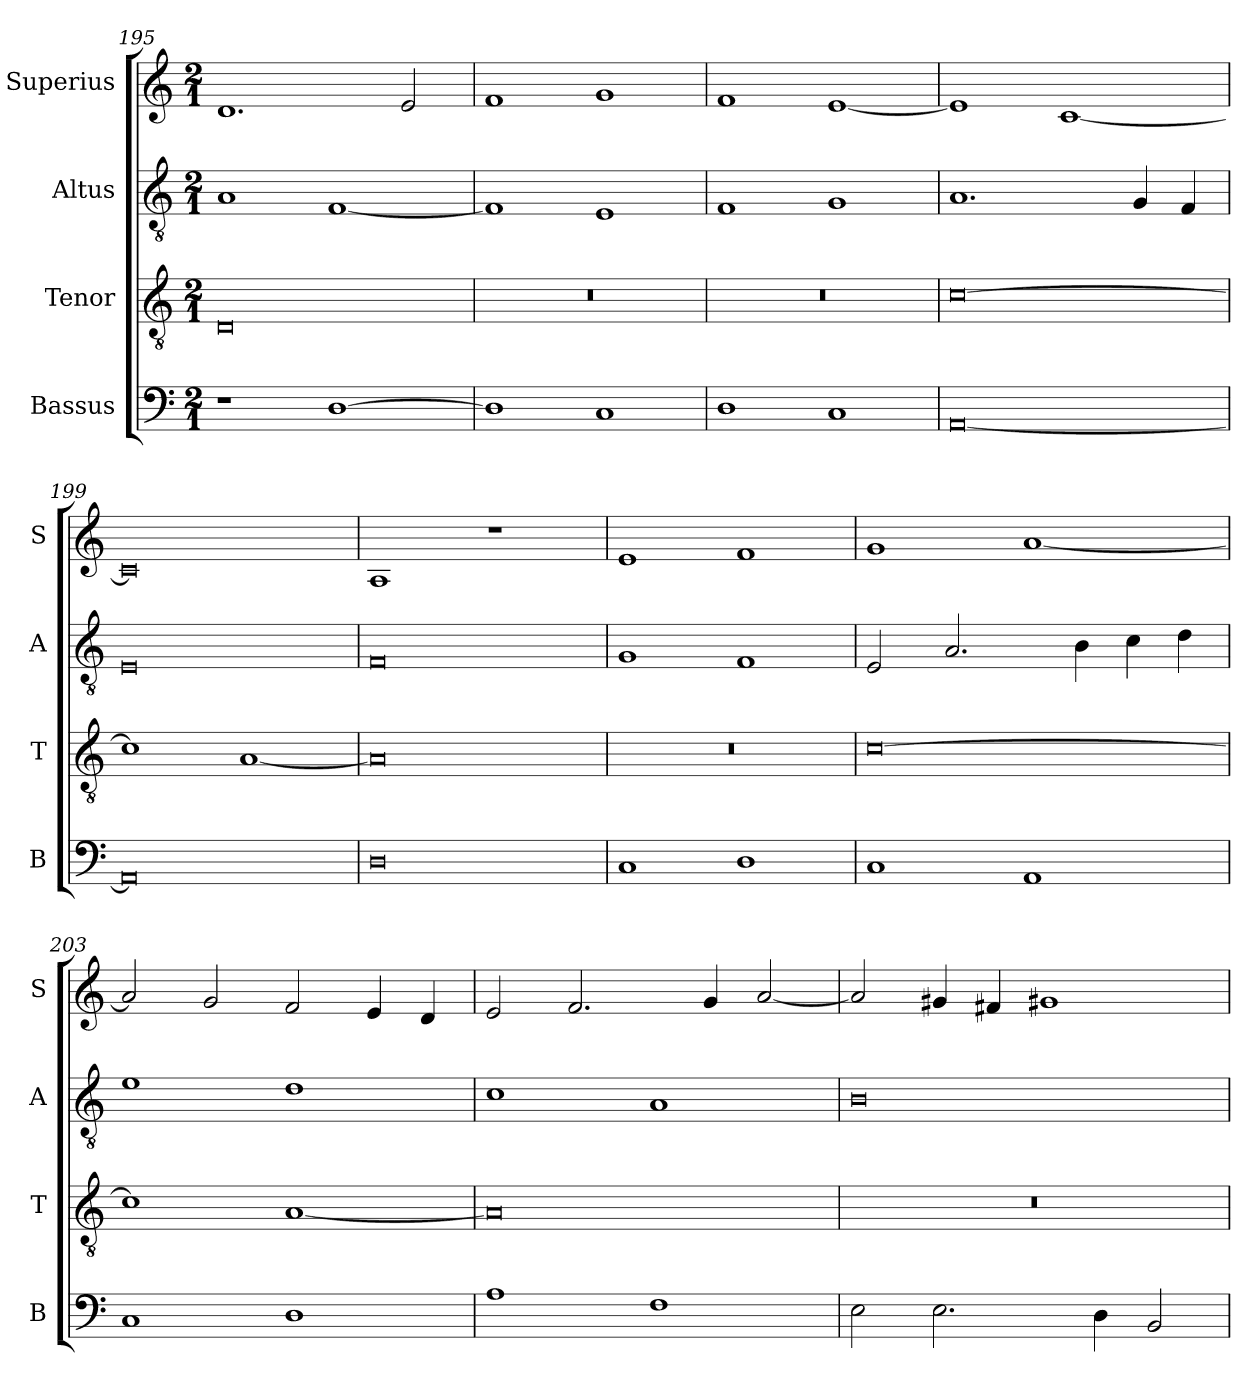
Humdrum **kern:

**kern	**kern	**kern	**kern
*part4	*part3	*part2	*part1
*staff4	*staff3	*staff2	*staff1
*I"Bassus	*I"Tenor	*I"Altus	*I"Superius
*I'B	*I'T	*I'A	*I'S
*clefF4	*clefGv2	*clefGv2	*clefG2
*k[]	*k[]	*k[]	*k[]
*M2/1	*M2/1	*M2/1	*M2/1
=195	=195	=195	=195
1r	0D	1A	1.d
[1D	.	[1F	.
.	.	.	2e/
=196	=196	=196	=196
1D]	0r	1F]	1f
1C	.	1E	1g
=197	=197	=197	=197
1D	0r	1F	1f
1C	.	1G	[1e
=198	=198	=198	=198
[0AA	[0c	1.A	1e]
.	.	.	[1c
.	.	4G/	.
.	.	4F/	.
=199	=199	=199	=199
0AA]	1c]	0E	0c]
.	[1A	.	.
=200	=200	=200	=200
0D	0A]	0F	1A
.	.	.	1r
=201	=201	=201	=201
1C	0r	1G	1e
1D	.	1F	1f
=202	=202	=202	=202
1C	[0c	2E/	1g
.	.	2.A/	.
1AA	.	.	[1a
.	.	4B\	.
.	.	4c\	.
.	.	4d\	.
=203	=203	=203	=203
1C	1c]	1e	2a/]
.	.	.	2g/
1D	[1A	1d	2f/
.	.	.	4e/
.	.	.	4d/
=204	=204	=204	=204
1A	0A]	1c	2e/
.	.	.	2.f/
1F	.	1A	.
.	.	.	4g/
.	.	.	[2a/
=205	=205	=205	=205
2E\	0r	0B	2a/]
2.E\	.	.	4g#X/
.	.	.	4f#X/
.	.	.	1g#X
4D\	.	.	.
2BB/	.	.	.
=	=	=	=
*-	*-	*-	*-
